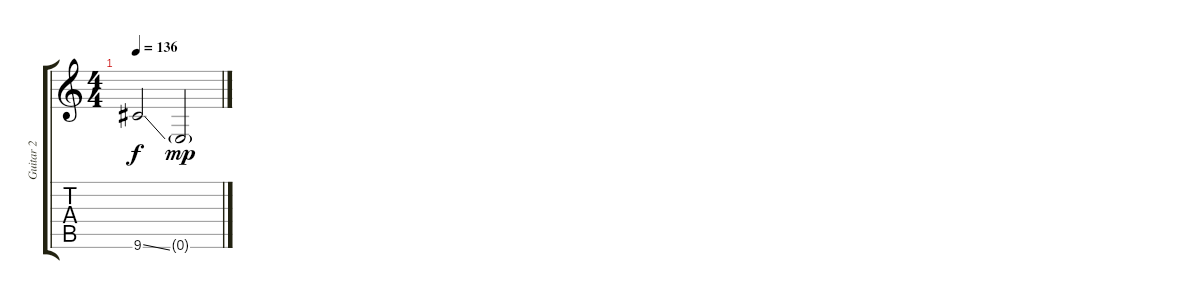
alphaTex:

\track ("Guitar 2" "Guitar 2") {instrument overdrivenguitar}
\staff {score tabs}
\tuning (E4 B3 G3 D3 A2 E2) {hide}
\ts (4 4)
\tempo 136
\clef g2
\ks c
9.6{ss}.2{dy f} 0.6{g}.2{dy mp}
